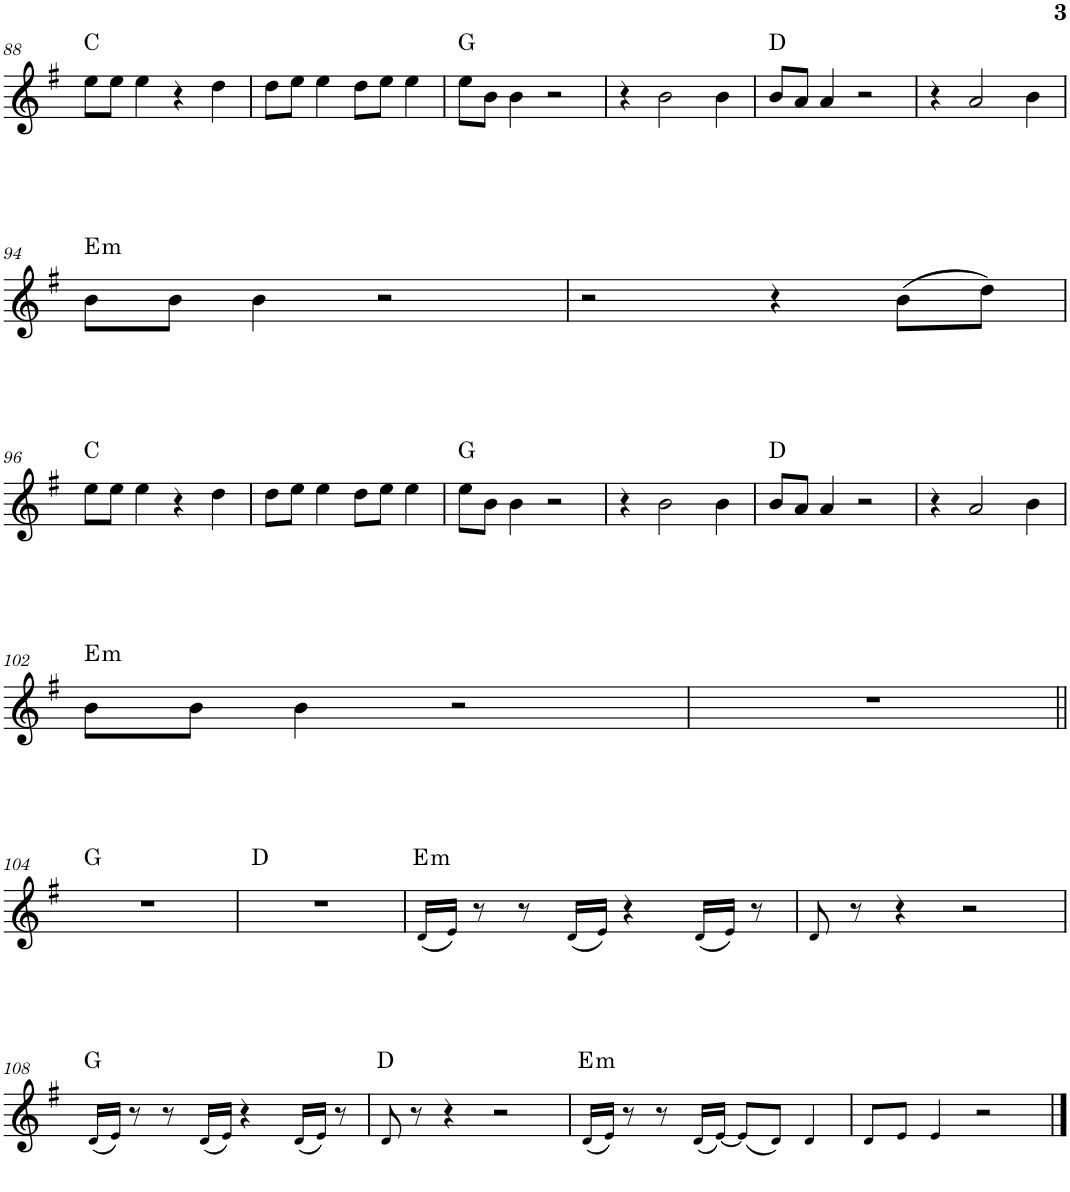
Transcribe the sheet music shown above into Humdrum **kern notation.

**kern	**harte
*part1	*part1
*staff1	*
*I"Piano	*
*I'Pno.	*
!!LO:PB:g=z
*clefG2	*
*k[f#]	*
*M4/4	*
=88	=88
8ee\L	C:maj
8ee\J	.
4ee\	.
4r	.
4dd\	.
=89	=89
8dd\L	.
8ee\J	.
4ee\	.
8dd\L	.
8ee\J	.
4ee\	.
=90	=90
8ee\L	G:maj
8b\J	.
4b\	.
2r	.
=91	=91
4r	.
2b\	.
4b\	.
=92	=92
8b/L	D:maj
8a/J	.
4a/	.
2r	.
=93	=93
4r	.
2a/	.
4b\	.
!!LO:LB:g=z
=94	=94
!	!LO:H:kt=m
8b\L	E:min
8b\J	.
4b\	.
2r	.
=95	=95
2r	.
4r	.
(8b\L	.
8dd\J)	.
!!LO:LB:g=z
=96	=96
8ee\L	C:maj
8ee\J	.
4ee\	.
4r	.
4dd\	.
=97	=97
8dd\L	.
8ee\J	.
4ee\	.
8dd\L	.
8ee\J	.
4ee\	.
=98	=98
8ee\L	G:maj
8b\J	.
4b\	.
2r	.
=99	=99
4r	.
2b\	.
4b\	.
=100	=100
8b/L	D:maj
8a/J	.
4a/	.
2r	.
=101	=101
4r	.
2a/	.
4b\	.
!!LO:LB:g=z
=102	=102
!	!LO:H:kt=m
8b\L	E:min
8b\J	.
4b\	.
2r	.
=103	=103
1r	.
!!LO:LB:g=z
=104||	=104||
1r	G:maj
=105	=105
1r	D:maj
=106	=106
!	!LO:H:kt=m
(16d!/LL	E:min
16e!/JJ)	.
8r	.
8r	.
(16d!/LL	.
16e!/JJ)	.
4r	.
(16d!/LL	.
16e!/JJ)	.
8r	.
=107	=107
8d!/	.
8r	.
4r	.
2r	.
!!LO:LB:g=z
=108	=108
(16d!/LL	G:maj
16e!/JJ)	.
8r	.
8r	.
(16d!/LL	.
16e!/JJ)	.
4r	.
(16d!/LL	.
16e!/JJ)	.
8r	.
=109	=109
8d!/	D:maj
8r	.
4r	.
2r	.
=110	=110
!	!LO:H:kt=m
(16d!/LL	E:min
16e!/JJ)	.
8r	.
8r	.
(16d!/LL	.
[16e!/JJ)	.
(8e!/L]	.
8d!/J)	.
4d!/	.
=111	=111
8d!/L	.
8e!/J	.
4e!/	.
2r	.
==	==
*-	*-
